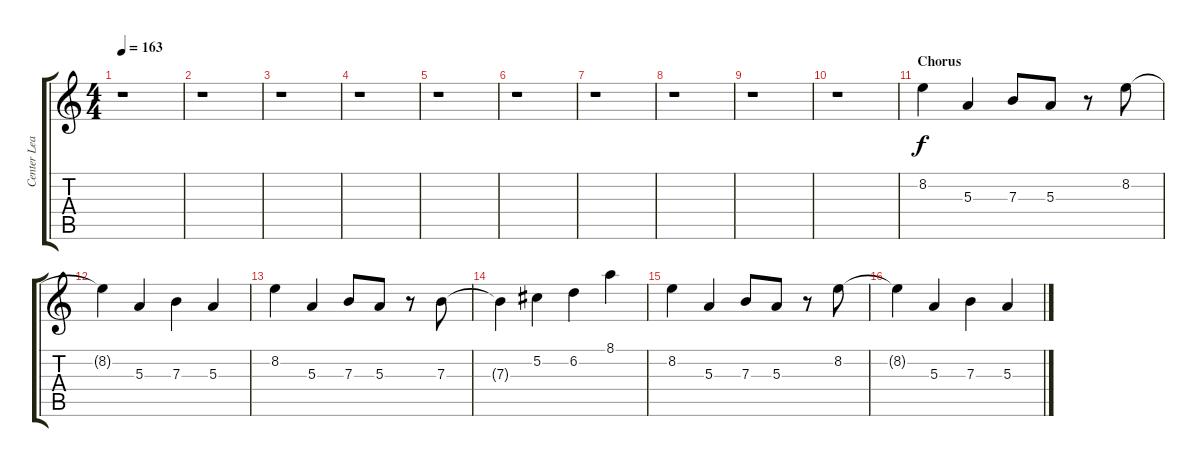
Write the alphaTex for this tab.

\track ("Center Lead 2" "Center Lea") {instrument overdrivenguitar}
\staff {score tabs}
\tuning (Db4 Ab3 E3 B2 Gb2 B1) {hide}
\ts (4 4)
\tempo 163
\clef g2
\ks aminor
r.1{dy f} |
r.1 |
r.1 |
r.1 |
r.1 |
r.1 |
r.1 |
r.1 |
r.1 |
r.1 |
\section ("" "Chorus")
8.2.4 5.3.4 7.3.8 5.3.8 r.8 8.2.8 |
8.2{t}.4 5.3.4 7.3.4 5.3.4 |
8.2.4 5.3.4 7.3.8 5.3.8 r.8 7.3.8 |
7.3{t}.4 5.2.4 6.2.4 8.1.4 |
8.2.4 5.3.4 7.3.8 5.3.8 r.8 8.2.8 |
8.2{t}.4 5.3.4 7.3.4 5.3.4
